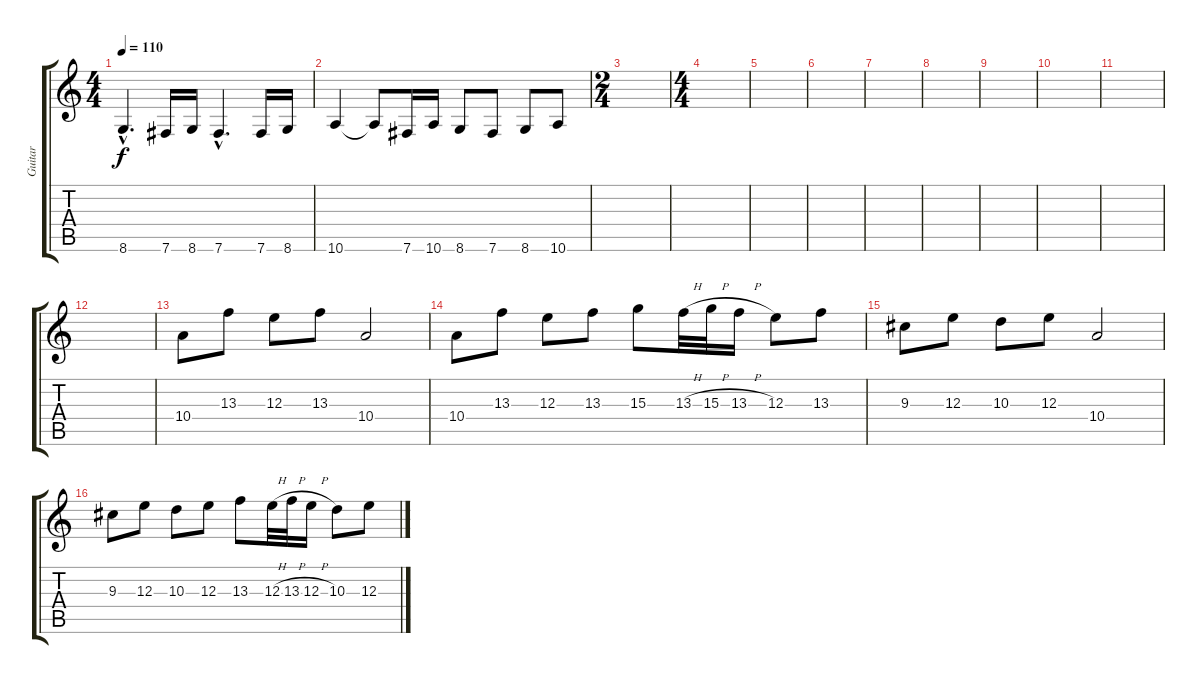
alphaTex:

\track ("Guitar" "Guitar") {instrument distortionguitar}
\staff {score tabs}
\tuning (Db4 Ab3 E3 B2 Gb2 B1) {hide}
\ts (4 4)
\tempo 110
\clef g2
\ks c
8.6{hac}.4{d dy f} 7.6.16 8.6.16 7.6{hac}.4{d} 7.6.16 8.6.16 |
10.6.4 10.6{t}.8 7.6.16 10.6.16 8.6.8 7.6.8 8.6.8 10.6.8 |
\ts (2 4)
|
\ts (4 4)
|
|
|
|
|
|
|
|
|
10.4.8 13.3.8 12.3.8 13.3.8 10.4.2 |
10.4.8 13.3.8 12.3.8 13.3.8 15.3.8 13.3{h}.32 15.3{h}.32 13.3{h}.16 12.3.8 13.3.8 |
9.3.8 12.3.8 10.3.8 12.3.8 10.4.2 |
9.3.8 12.3.8 10.3.8 12.3.8 13.3.8 12.3{h}.32 13.3{h}.32 12.3{h}.16 10.3.8 12.3.8
